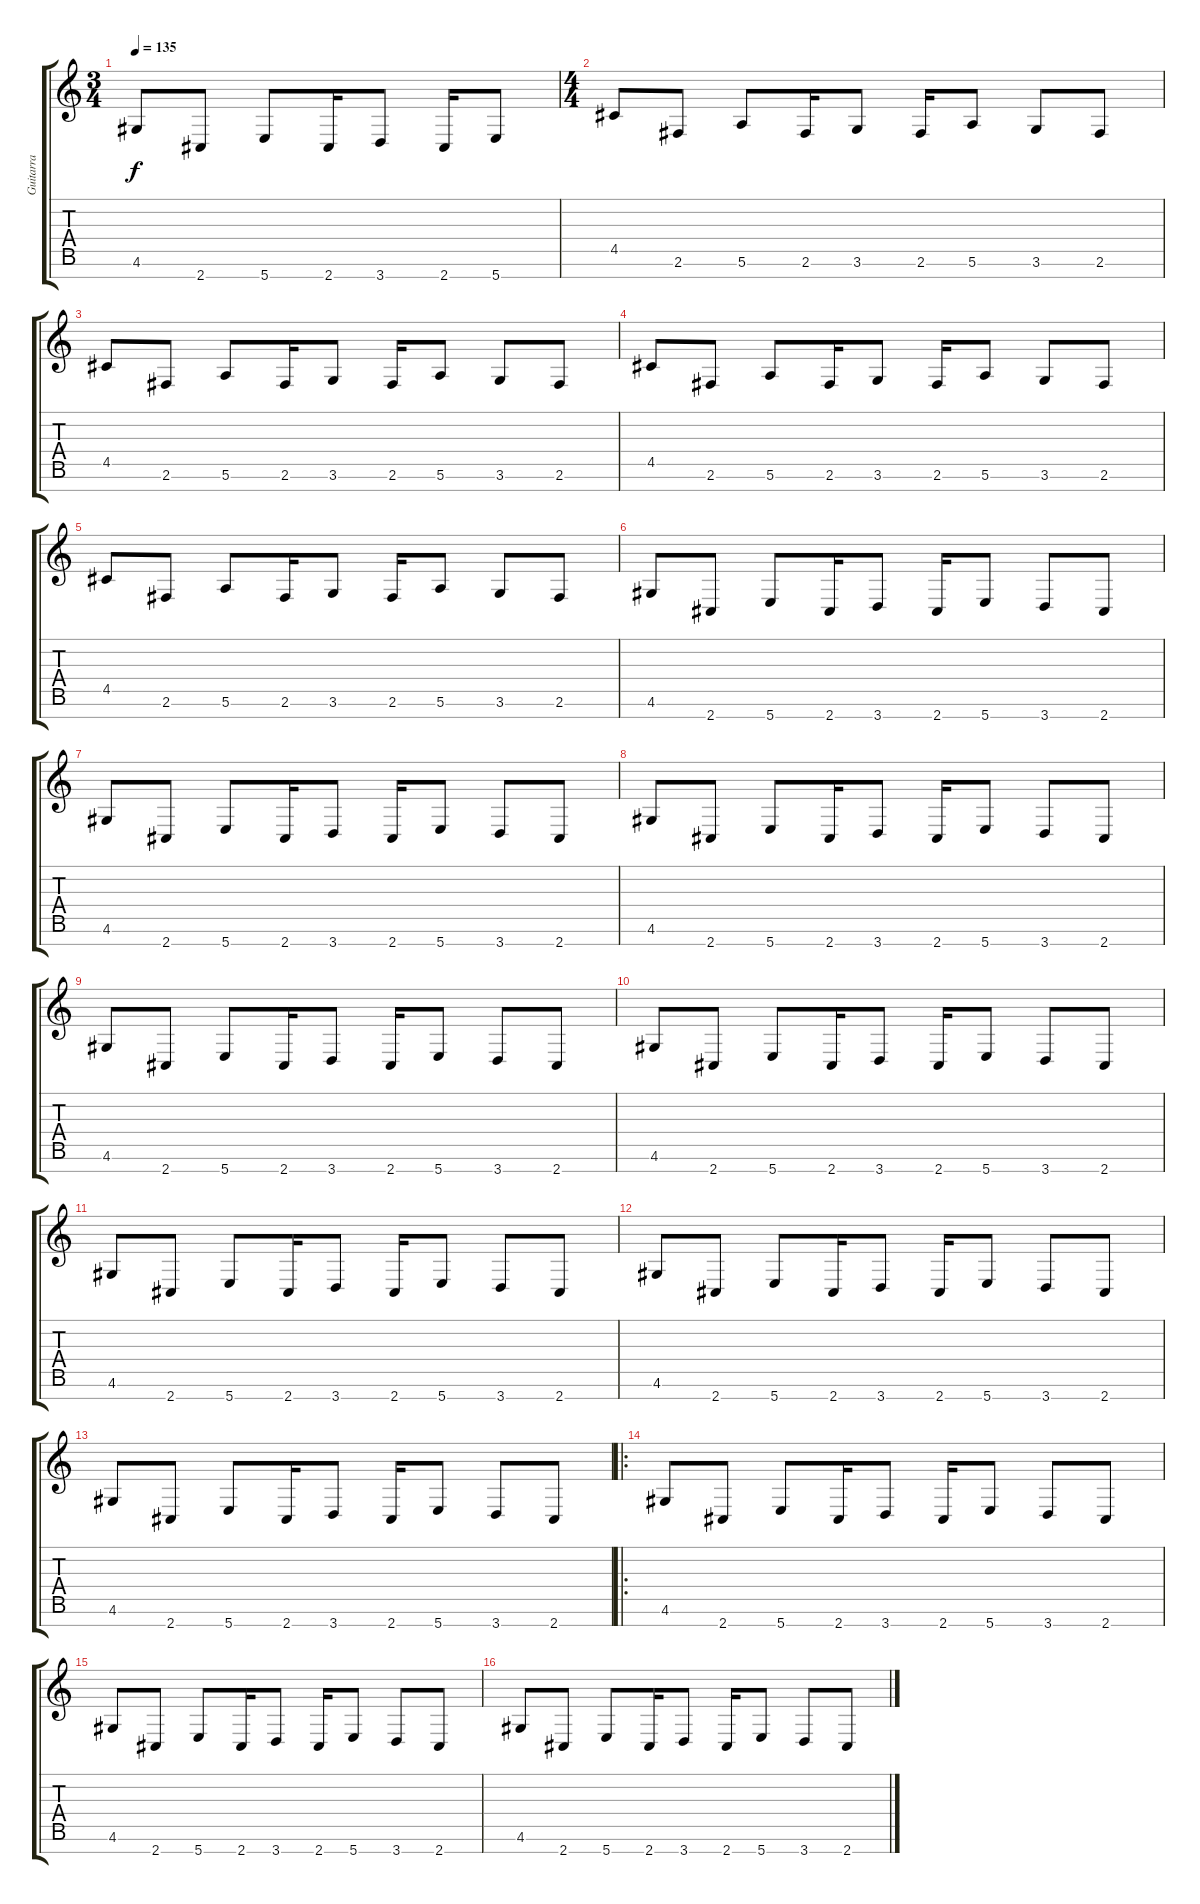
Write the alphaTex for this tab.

\track ("Guitarra" "Guitarra") {instrument distortionguitar}
\staff {score tabs}
\tuning (E4 B3 G3 D3 A2 E2 B1) {hide}
\ts (3 4)
\tempo 135
\clef g2
\ks c
4.6.8{dy f} 2.7.8 5.7.8 2.7.16 3.7.8 2.7.16 5.7.8 |
\ts (4 4)
4.5.8 2.6.8 5.6.8 2.6.16 3.6.8 2.6.16 5.6.8 3.6.8 2.6.8 |
4.5.8 2.6.8 5.6.8 2.6.16 3.6.8 2.6.16 5.6.8 3.6.8 2.6.8 |
4.5.8 2.6.8 5.6.8 2.6.16 3.6.8 2.6.16 5.6.8 3.6.8 2.6.8 |
4.5.8 2.6.8 5.6.8 2.6.16 3.6.8 2.6.16 5.6.8 3.6.8 2.6.8 |
4.6.8 2.7.8 5.7.8 2.7.16 3.7.8 2.7.16 5.7.8 3.7.8 2.7.8 |
4.6.8 2.7.8 5.7.8 2.7.16 3.7.8 2.7.16 5.7.8 3.7.8 2.7.8 |
4.6.8 2.7.8 5.7.8 2.7.16 3.7.8 2.7.16 5.7.8 3.7.8 2.7.8 |
4.6.8 2.7.8 5.7.8 2.7.16 3.7.8 2.7.16 5.7.8 3.7.8 2.7.8 |
4.6.8 2.7.8 5.7.8 2.7.16 3.7.8 2.7.16 5.7.8 3.7.8 2.7.8 |
4.6.8 2.7.8 5.7.8 2.7.16 3.7.8 2.7.16 5.7.8 3.7.8 2.7.8 |
4.6.8 2.7.8 5.7.8 2.7.16 3.7.8 2.7.16 5.7.8 3.7.8 2.7.8 |
4.6.8 2.7.8 5.7.8 2.7.16 3.7.8 2.7.16 5.7.8 3.7.8 2.7.8 |
\ro
4.6.8 2.7.8 5.7.8 2.7.16 3.7.8 2.7.16 5.7.8 3.7.8 2.7.8 |
4.6.8 2.7.8 5.7.8 2.7.16 3.7.8 2.7.16 5.7.8 3.7.8 2.7.8 |
4.6.8 2.7.8 5.7.8 2.7.16 3.7.8 2.7.16 5.7.8 3.7.8 2.7.8
